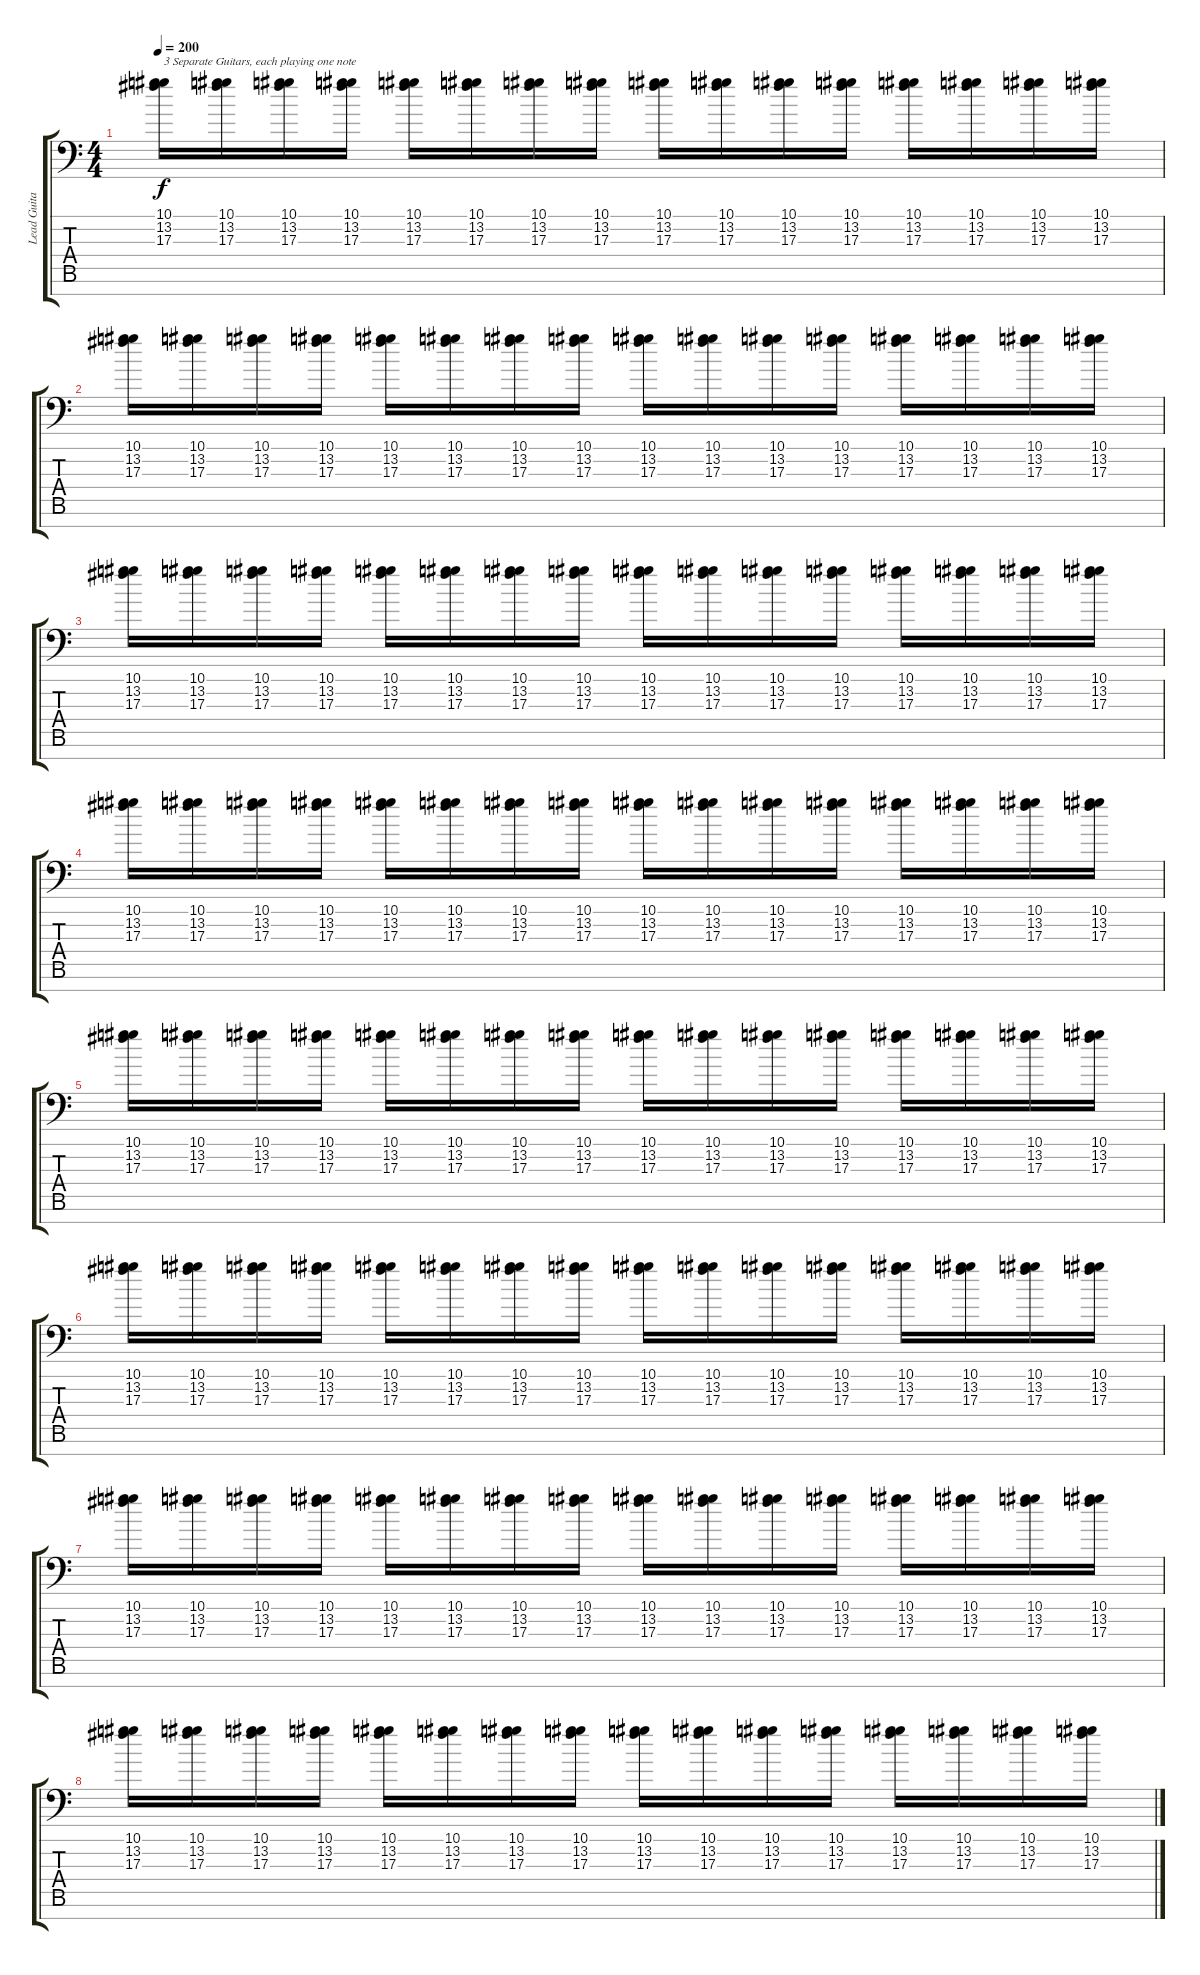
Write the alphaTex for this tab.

\track ("Lead Guitar (Tuned To F)" "Lead Guita") {instrument distortionguitar}
\staff {score tabs}
\tuning (Bb3 Gb3 Db3 Ab2 Eb2 Bb1 F1) {hide}
\ts (4 4)
\tempo 200
\clef f4
\ks c
(10.1 13.2 17.3).16{txt "3 Separate Guitars, each playing one note" dy f} (10.1 13.2 17.3).16 (10.1 13.2 17.3).16 (10.1 13.2 17.3).16 (10.1 13.2 17.3).16 (10.1 13.2 17.3).16 (10.1 13.2 17.3).16 (10.1 13.2 17.3).16 (10.1 13.2 17.3).16 (10.1 13.2 17.3).16 (10.1 13.2 17.3).16 (10.1 13.2 17.3).16 (10.1 13.2 17.3).16 (10.1 13.2 17.3).16 (10.1 13.2 17.3).16 (10.1 13.2 17.3).16 |
(10.1 13.2 17.3).16 (10.1 13.2 17.3).16 (10.1 13.2 17.3).16 (10.1 13.2 17.3).16 (10.1 13.2 17.3).16 (10.1 13.2 17.3).16 (10.1 13.2 17.3).16 (10.1 13.2 17.3).16 (10.1 13.2 17.3).16 (10.1 13.2 17.3).16 (10.1 13.2 17.3).16 (10.1 13.2 17.3).16 (10.1 13.2 17.3).16 (10.1 13.2 17.3).16 (10.1 13.2 17.3).16 (10.1 13.2 17.3).16 |
(10.1 13.2 17.3).16 (10.1 13.2 17.3).16 (10.1 13.2 17.3).16 (10.1 13.2 17.3).16 (10.1 13.2 17.3).16 (10.1 13.2 17.3).16 (10.1 13.2 17.3).16 (10.1 13.2 17.3).16 (10.1 13.2 17.3).16 (10.1 13.2 17.3).16 (10.1 13.2 17.3).16 (10.1 13.2 17.3).16 (10.1 13.2 17.3).16 (10.1 13.2 17.3).16 (10.1 13.2 17.3).16 (10.1 13.2 17.3).16 |
(10.1 13.2 17.3).16 (10.1 13.2 17.3).16 (10.1 13.2 17.3).16 (10.1 13.2 17.3).16 (10.1 13.2 17.3).16 (10.1 13.2 17.3).16 (10.1 13.2 17.3).16 (10.1 13.2 17.3).16 (10.1 13.2 17.3).16 (10.1 13.2 17.3).16 (10.1 13.2 17.3).16 (10.1 13.2 17.3).16 (10.1 13.2 17.3).16 (10.1 13.2 17.3).16 (10.1 13.2 17.3).16 (10.1 13.2 17.3).16 |
(10.1 13.2 17.3).16 (10.1 13.2 17.3).16 (10.1 13.2 17.3).16 (10.1 13.2 17.3).16 (10.1 13.2 17.3).16 (10.1 13.2 17.3).16 (10.1 13.2 17.3).16 (10.1 13.2 17.3).16 (10.1 13.2 17.3).16 (10.1 13.2 17.3).16 (10.1 13.2 17.3).16 (10.1 13.2 17.3).16 (10.1 13.2 17.3).16 (10.1 13.2 17.3).16 (10.1 13.2 17.3).16 (10.1 13.2 17.3).16 |
(10.1 13.2 17.3).16 (10.1 13.2 17.3).16 (10.1 13.2 17.3).16 (10.1 13.2 17.3).16 (10.1 13.2 17.3).16 (10.1 13.2 17.3).16 (10.1 13.2 17.3).16 (10.1 13.2 17.3).16 (10.1 13.2 17.3).16 (10.1 13.2 17.3).16 (10.1 13.2 17.3).16 (10.1 13.2 17.3).16 (10.1 13.2 17.3).16 (10.1 13.2 17.3).16 (10.1 13.2 17.3).16 (10.1 13.2 17.3).16 |
(10.1 13.2 17.3).16 (10.1 13.2 17.3).16 (10.1 13.2 17.3).16 (10.1 13.2 17.3).16 (10.1 13.2 17.3).16 (10.1 13.2 17.3).16 (10.1 13.2 17.3).16 (10.1 13.2 17.3).16 (10.1 13.2 17.3).16 (10.1 13.2 17.3).16 (10.1 13.2 17.3).16 (10.1 13.2 17.3).16 (10.1 13.2 17.3).16 (10.1 13.2 17.3).16 (10.1 13.2 17.3).16 (10.1 13.2 17.3).16 |
(10.1 13.2 17.3).16 (10.1 13.2 17.3).16 (10.1 13.2 17.3).16 (10.1 13.2 17.3).16 (10.1 13.2 17.3).16 (10.1 13.2 17.3).16 (10.1 13.2 17.3).16 (10.1 13.2 17.3).16 (10.1 13.2 17.3).16 (10.1 13.2 17.3).16 (10.1 13.2 17.3).16 (10.1 13.2 17.3).16 (10.1 13.2 17.3).16 (10.1 13.2 17.3).16 (10.1 13.2 17.3).16 (10.1 13.2 17.3).16
